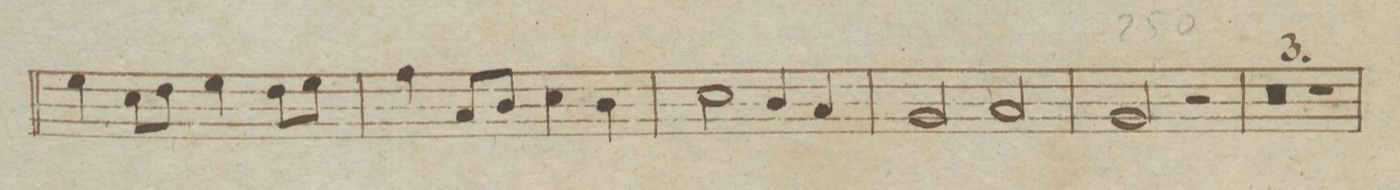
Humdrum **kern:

**kern	**dynam
*I"Fagotto Secondo.	*
*clefF4	*
*k[b-e-a-]	*
*met(c)	*
*M4/4	*
4G\	.
8E-\L	.
8F\J	.
4G\	.
8F\L	.
8G\J	.
=243	=243
4A-\	.
8C/L	.
8D/J	.
4E-\	.
4D\	.
=244	=244
2E-\	.
4D/	.
4C/	.
=245	=245
2BB-/	.
2C/	.
=246	=246
2BB-/	.
2r	.
=247	=247
0r	.
=248	=248
=249	=249
1r	.
=250	=250
*-	*-
